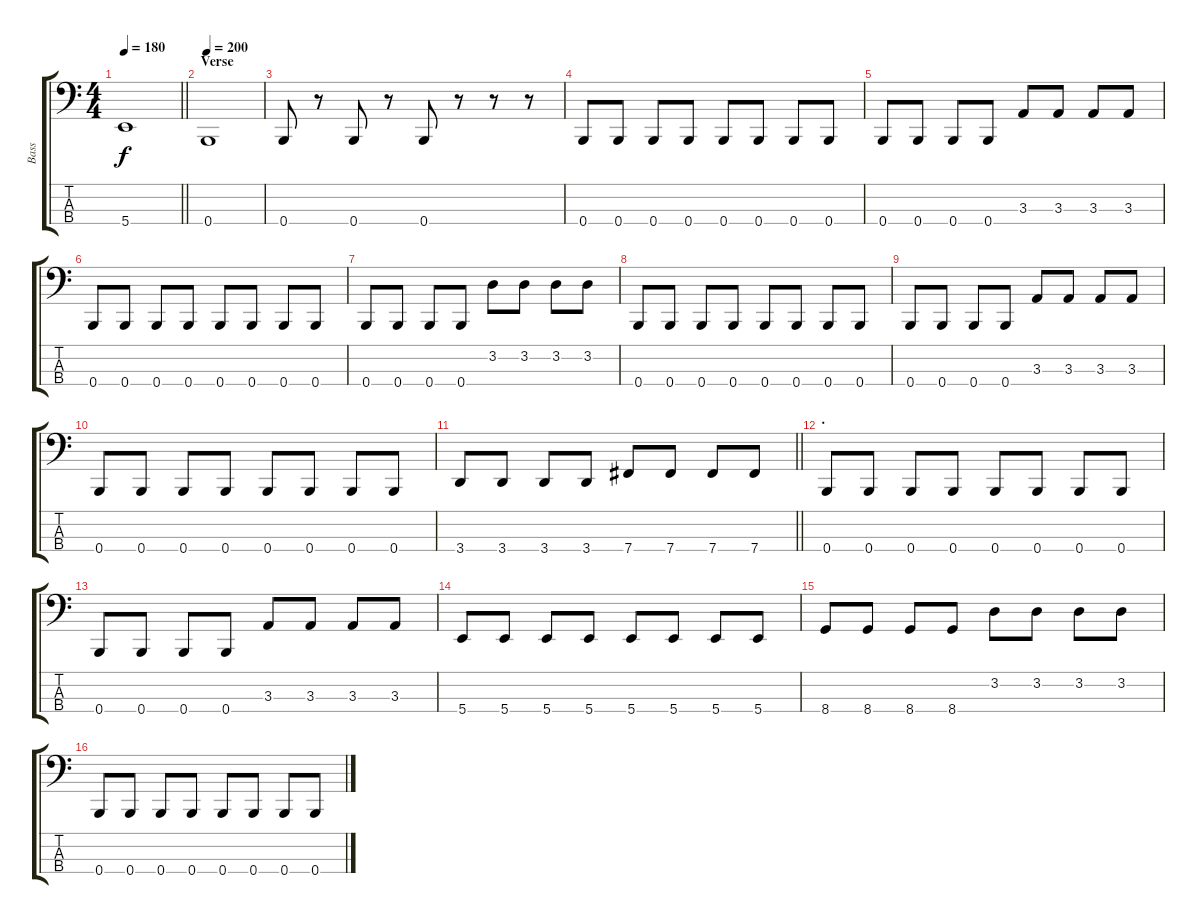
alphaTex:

\track ("Bass" "Bass") {instrument electricbassfinger}
\staff {score tabs}
\tuning (E2 B1 Gb1 B0) {hide}
\ts (4 4)
\tempo 180
\clef f4
\barLineRight lightlight
\ks c
5.4.1{dy f} |
\section ("" "Verse")
\tempo 200
0.4.1 |
0.4.8 r.8 0.4.8 r.8 0.4.8 r.8 r.8 r.8 |
0.4.8 0.4.8 0.4.8 0.4.8 0.4.8 0.4.8 0.4.8 0.4.8 |
0.4.8 0.4.8 0.4.8 0.4.8 3.3.8 3.3.8 3.3.8 3.3.8 |
0.4.8 0.4.8 0.4.8 0.4.8 0.4.8 0.4.8 0.4.8 0.4.8 |
0.4.8 0.4.8 0.4.8 0.4.8 3.2.8 3.2.8 3.2.8 3.2.8 |
0.4.8 0.4.8 0.4.8 0.4.8 0.4.8 0.4.8 0.4.8 0.4.8 |
0.4.8 0.4.8 0.4.8 0.4.8 3.3.8 3.3.8 3.3.8 3.3.8 |
0.4.8 0.4.8 0.4.8 0.4.8 0.4.8 0.4.8 0.4.8 0.4.8 |
\barLineRight lightlight
3.4.8 3.4.8 3.4.8 3.4.8 7.4.8 7.4.8 7.4.8 7.4.8 |
\section ("" ".")
0.4.8 0.4.8 0.4.8 0.4.8 0.4.8 0.4.8 0.4.8 0.4.8 |
0.4.8 0.4.8 0.4.8 0.4.8 3.3.8 3.3.8 3.3.8 3.3.8 |
5.4.8 5.4.8 5.4.8 5.4.8 5.4.8 5.4.8 5.4.8 5.4.8 |
8.4.8 8.4.8 8.4.8 8.4.8 3.2.8 3.2.8 3.2.8 3.2.8 |
0.4.8 0.4.8 0.4.8 0.4.8 0.4.8 0.4.8 0.4.8 0.4.8
